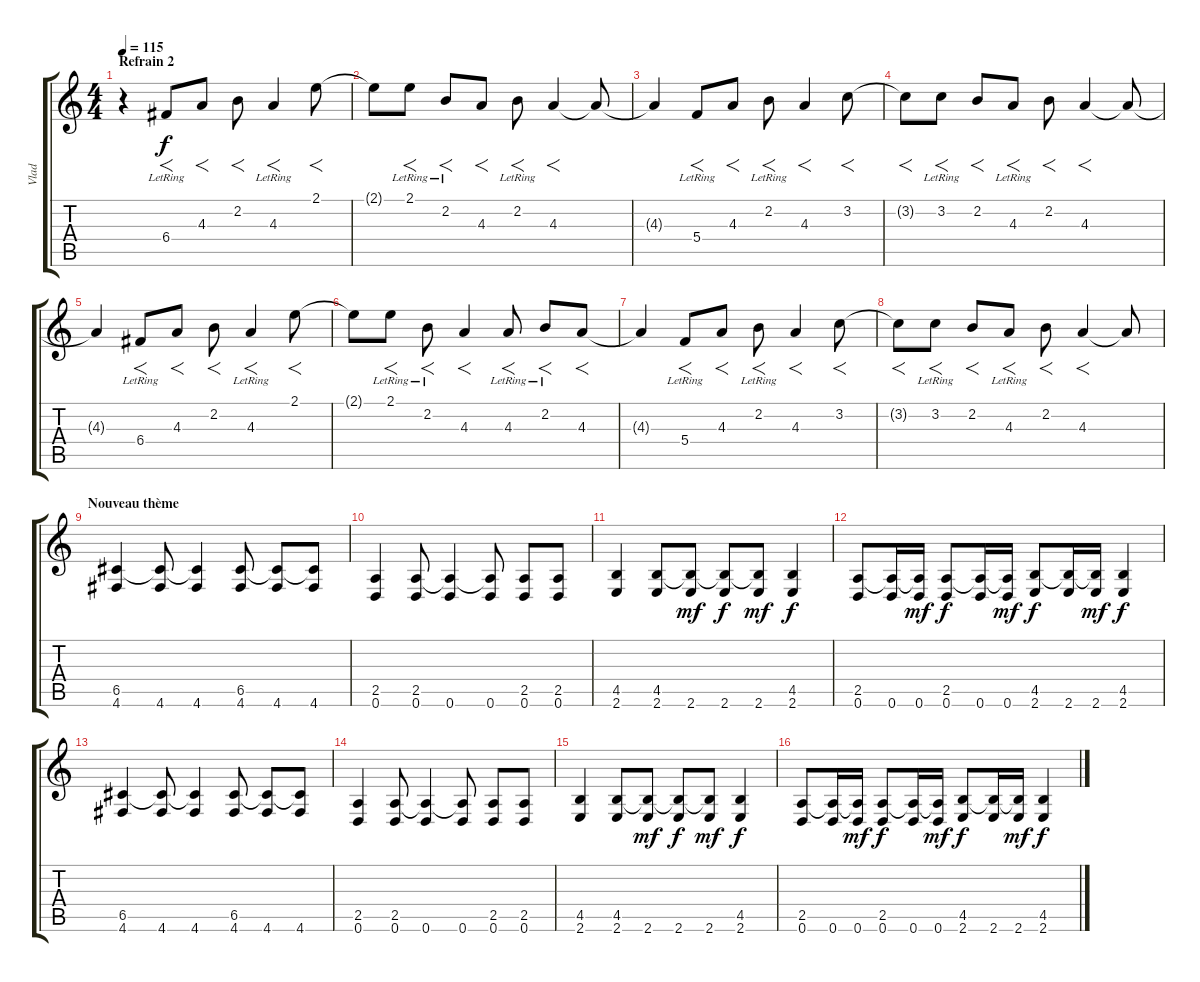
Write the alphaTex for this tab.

\track ("Vlad" "Vlad") {instrument distortionguitar}
\staff {score tabs}
\tuning (D4 A3 F3 C3 G2 D2) {hide}
\ts (4 4)
\section ("" "Refrain 2")
\tempo 115
\clef g2
\ks c
r.4{dy f volume 15 balance 8 instrument electricguitarjazz} 6.4{lr}.8{f} 4.3.8{f} 2.2.8{f} 4.3{lr}.4{f} 2.1.8{f} |
2.1{t}.8 2.1{lr}.8{f} 2.2{lr}.8{f} 4.3.8{f} 2.2{lr}.8{f} 4.3.4{f} 4.3{t}.8 |
4.3{t}.4 5.4{lr}.8{f} 4.3.8{f} 2.2{lr}.8{f} 4.3.4{f} 3.2.8{f} |
3.2{t}.8{f} 3.2{lr}.8{f} 2.2.8{f} 4.3{lr}.8{f} 2.2.8{f} 4.3.4{f} 4.3{t}.8 |
4.3{t}.4 6.4{lr}.8{f} 4.3.8{f} 2.2.8{f} 4.3{lr}.4{f} 2.1.8{f} |
2.1{t}.8 2.1{lr}.8{f} 2.2{lr}.8{f} 4.3.4{f} 4.3{lr}.8{f} 2.2{lr}.8{f} 4.3.8{f} |
4.3{t}.4 5.4{lr}.8{f} 4.3.8{f} 2.2{lr}.8{f} 4.3.4{f} 3.2.8{f} |
3.2{t}.8{f} 3.2{lr}.8{f} 2.2.8{f} 4.3{lr}.8{f} 2.2.8{f} 4.3.4{f} 4.3{t}.8 |
\section ("" "Nouveau thème")
(6.5 4.6).4{volume 12 balance 3 instrument distortionguitar} (6.5{t} 4.6).8 (6.5{t} 4.6).4 (6.5 4.6).8 (6.5{t} 4.6).8 (6.5{t} 4.6).8 |
(2.5 0.6).4 (2.5 0.6).8 (2.5{t} 0.6).4 (2.5{t} 0.6).8 (2.5 0.6).8 (2.5 0.6).8 |
(4.5 2.6).4 (4.5 2.6).8 (4.5{t} 2.6).8{dy mf} (4.5{t} 2.6).8{dy f} (4.5{t} 2.6).8{dy mf} (4.5 2.6).4{dy f} |
(2.5 0.6).8 (2.5{t} 0.6).16 (2.5{t} 0.6).16{dy mf} (2.5 0.6).8{dy f} (2.5{t} 0.6).16 (2.5{t} 0.6).16{dy mf} (4.5 2.6).8{dy f} (4.5{t} 2.6).16 (4.5{t} 2.6).16{dy mf} (4.5 2.6).4{dy f} |
(6.5 4.6).4{volume 12 balance 3} (6.5{t} 4.6).8 (6.5{t} 4.6).4 (6.5 4.6).8 (6.5{t} 4.6).8 (6.5{t} 4.6).8 |
(2.5 0.6).4 (2.5 0.6).8 (2.5{t} 0.6).4 (2.5{t} 0.6).8 (2.5 0.6).8 (2.5 0.6).8 |
(4.5 2.6).4 (4.5 2.6).8 (4.5{t} 2.6).8{dy mf} (4.5{t} 2.6).8{dy f} (4.5{t} 2.6).8{dy mf} (4.5 2.6).4{dy f} |
(2.5 0.6).8 (2.5{t} 0.6).16 (2.5{t} 0.6).16{dy mf} (2.5 0.6).8{dy f} (2.5{t} 0.6).16 (2.5{t} 0.6).16{dy mf} (4.5 2.6).8{dy f} (4.5{t} 2.6).16 (4.5{t} 2.6).16{dy mf} (4.5 2.6).4{dy f}
